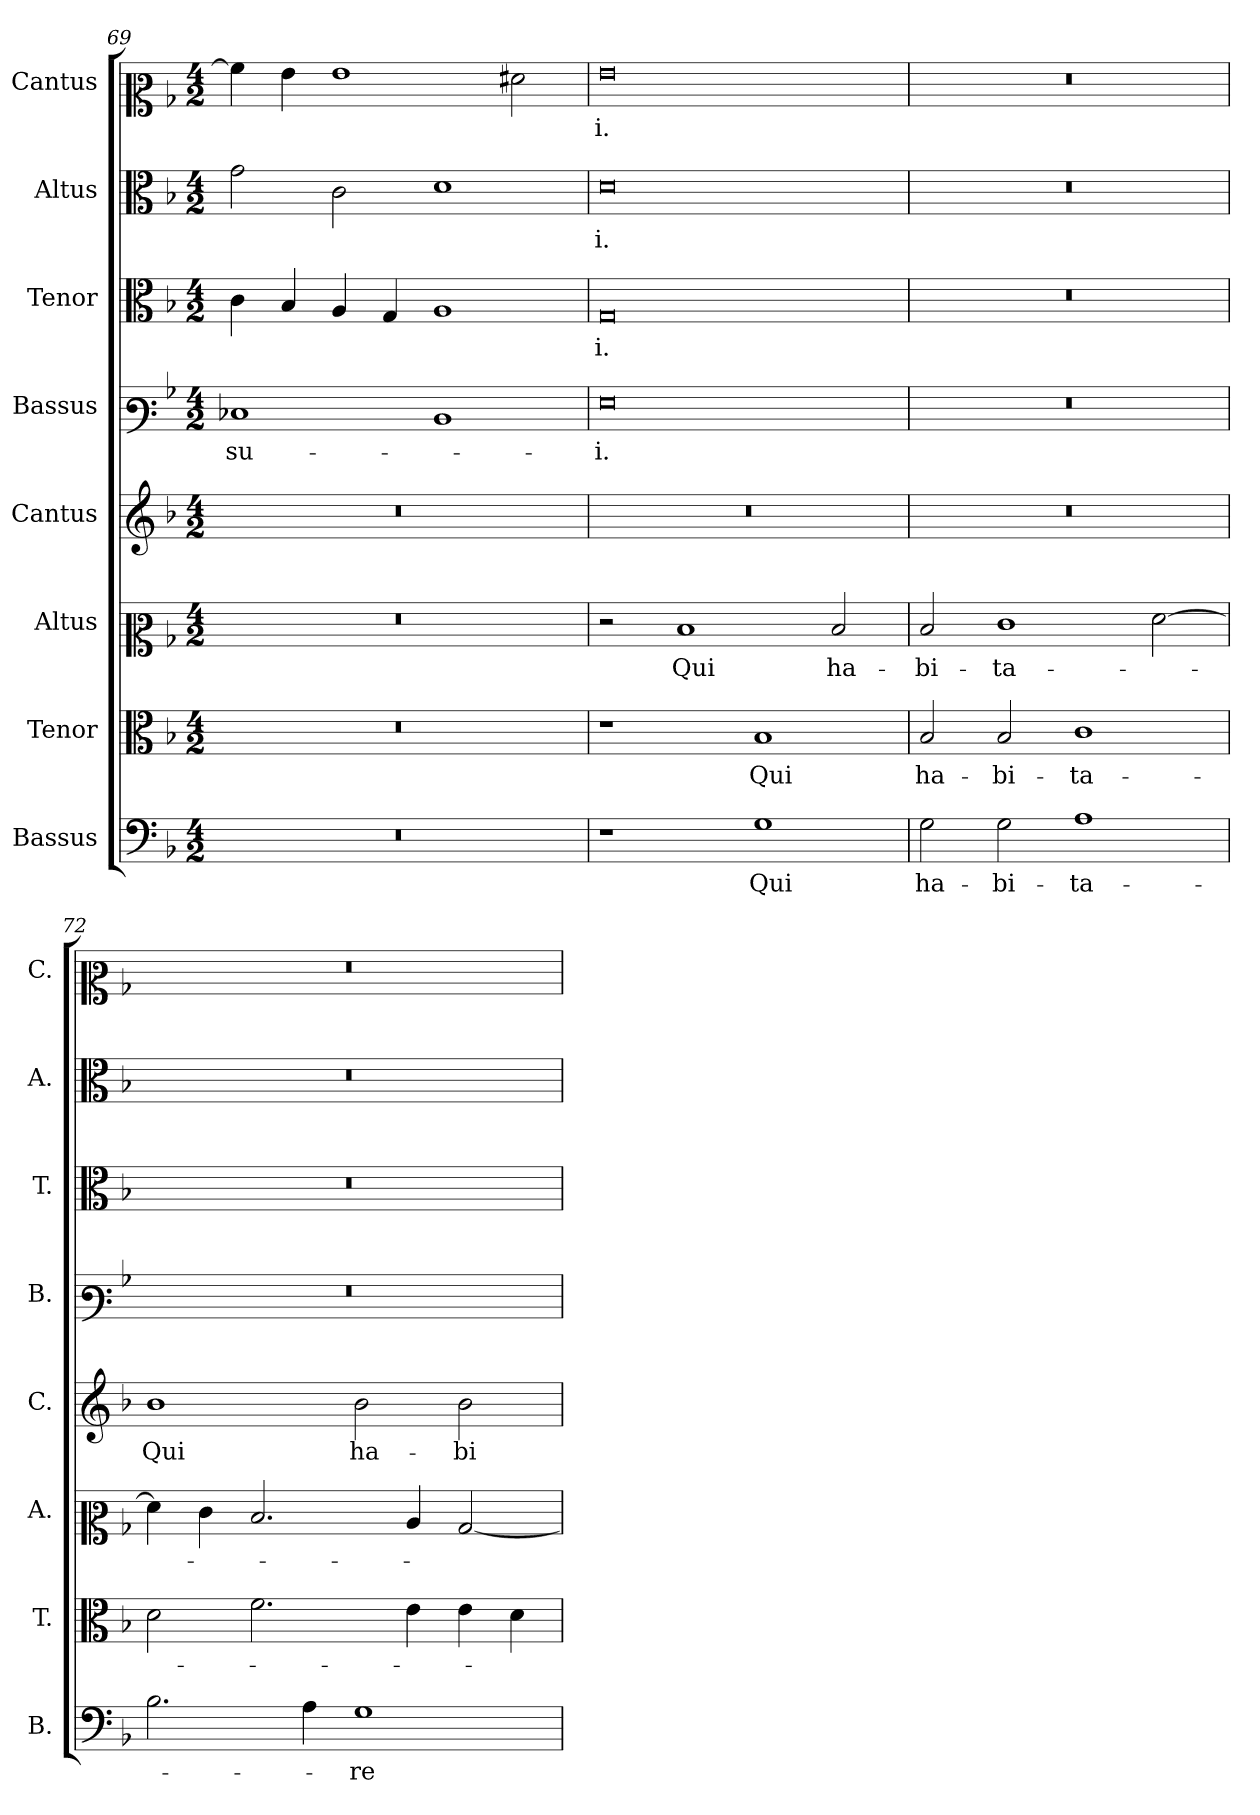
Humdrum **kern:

**kern	**text	**kern	**text	**kern	**text	**kern	**text	**kern	**text	**kern	**text	**kern	**text	**kern	**text
*part8	*part8	*part7	*part7	*part6	*part6	*part5	*part5	*part4	*part4	*part3	*part3	*part2	*part2	*part1	*part1
*staff8	*staff8	*staff7	*staff7	*staff6	*staff6	*staff5	*staff5	*staff4	*staff4	*staff3	*staff3	*staff2	*staff2	*staff1	*staff1
*I"Bassus	*	*I"Tenor	*	*I"Altus	*	*I"Cantus	*	*I"Bassus	*	*I"Tenor	*	*I"Altus	*	*I"Cantus	*
*I'B.	*	*I'T.	*	*I'A.	*	*I'C.	*	*I'B.	*	*I'T.	*	*I'A.	*	*I'C.	*
*clefF4	*	*clefC3	*	*clefC2	*	*clefG2	*	*clefF3	*	*clefC3	*	*clefC3	*	*clefC2	*
*k[b-]	*	*k[b-]	*	*k[b-]	*	*k[b-]	*	*k[b-]	*	*k[b-]	*	*k[b-]	*	*k[b-]	*
*M4/2	*	*M4/2	*	*M4/2	*	*M4/2	*	*M4/2	*	*M4/2	*	*M4/2	*	*M4/2	*
=69	=69	=69	=69	=69	=69	=69	=69	=69	=69	=69	=69	=69	=69	=69	=69
!	!	!	!	!	!	!	!	!	!LO:LY:b	!	!	!	!	!	!
0r	.	0r	.	0r	.	0r	.	1E-X	su-	4c\	.	2g\	.	4a\]	.
.	.	.	.	.	.	.	.	.	.	4B-/	.	.	.	4g\	.
.	.	.	.	.	.	.	.	.	.	4A/	.	2c\	.	1g	.
.	.	.	.	.	.	.	.	.	.	4G/	.	.	.	.	.
.	.	.	.	.	.	.	.	1D	.	1A	.	1d	.	.	.
.	.	.	.	.	.	.	.	.	.	.	.	.	.	2f#X\	.
=70	=70	=70	=70	=70	=70	=70	=70	=70	=70	=70	=70	=70	=70	=70	=70
!	!	!	!	!	!	!	!	!	!LO:LY:b	!	!LO:LY:b	!	!LO:LY:b	!	!LO:LY:b
1r	.	1r	.	2r	.	0r	.	0G	-i.	0G	-i.	0d	-i.	0g	i.
!	!	!	!	!	!LO:LY:b	!	!	!	!	!	!	!	!	!	!
.	.	.	.	1d	Qui	.	.	.	.	.	.	.	.	.	.
!	!LO:LY:b	!	!LO:LY:b	!	!	!	!	!	!	!	!	!	!	!	!
1G	Qui	1B-	Qui	.	.	.	.	.	.	.	.	.	.	.	.
!	!	!	!	!	!LO:LY:b	!	!	!	!	!	!	!	!	!	!
.	.	.	.	2d/	ha-	.	.	.	.	.	.	.	.	.	.
=71	=71	=71	=71	=71	=71	=71	=71	=71	=71	=71	=71	=71	=71	=71	=71
!	!LO:LY:b	!	!LO:LY:b	!	!LO:LY:b	!	!	!	!	!	!	!	!	!	!
2G\	ha-	2B-/	ha-	2d/	-bi-	0r	.	0r	.	0r	.	0r	.	0r	.
!	!LO:LY:b	!	!LO:LY:b	!	!LO:LY:b	!	!	!	!	!	!	!	!	!	!
2G\	-bi-	2B-/	-bi-	1e	-ta-	.	.	.	.	.	.	.	.	.	.
!	!LO:LY:b	!	!LO:LY:b	!	!	!	!	!	!	!	!	!	!	!	!
1A	-ta-	1c	-ta-	.	.	.	.	.	.	.	.	.	.	.	.
.	.	.	.	[2f\	.	.	.	.	.	.	.	.	.	.	.
=72	=72	=72	=72	=72	=72	=72	=72	=72	=72	=72	=72	=72	=72	=72	=72
!	!	!	!	!	!	!	!LO:LY:b	!	!	!	!	!	!	!	!
2.B-\	.	2d\	.	4f\]	.	1b-	Qui	0r	.	0r	.	0r	.	0r	.
.	.	.	.	4e\	.	.	.	.	.	.	.	.	.	.	.
.	.	2.f\	.	2.d/	.	.	.	.	.	.	.	.	.	.	.
4A\	.	.	.	.	.	.	.	.	.	.	.	.	.	.	.
!	!LO:LY:b	!	!	!	!	!	!LO:LY:b	!	!	!	!	!	!	!	!
1G	-re	.	.	.	.	2b-\	ha-	.	.	.	.	.	.	.	.
.	.	4e\	.	4c/	.	.	.	.	.	.	.	.	.	.	.
!	!	!	!	!	!	!	!LO:LY:b	!	!	!	!	!	!	!	!
.	.	4e\	.	[2B-/	.	2b-\	-bi-	.	.	.	.	.	.	.	.
.	.	4d\	.	.	.	.	.	.	.	.	.	.	.	.	.
=	=	=	=	=	=	=	=	=	=	=	=	=	=	=	=
*-	*-	*-	*-	*-	*-	*-	*-	*-	*-	*-	*-	*-	*-	*-	*-
